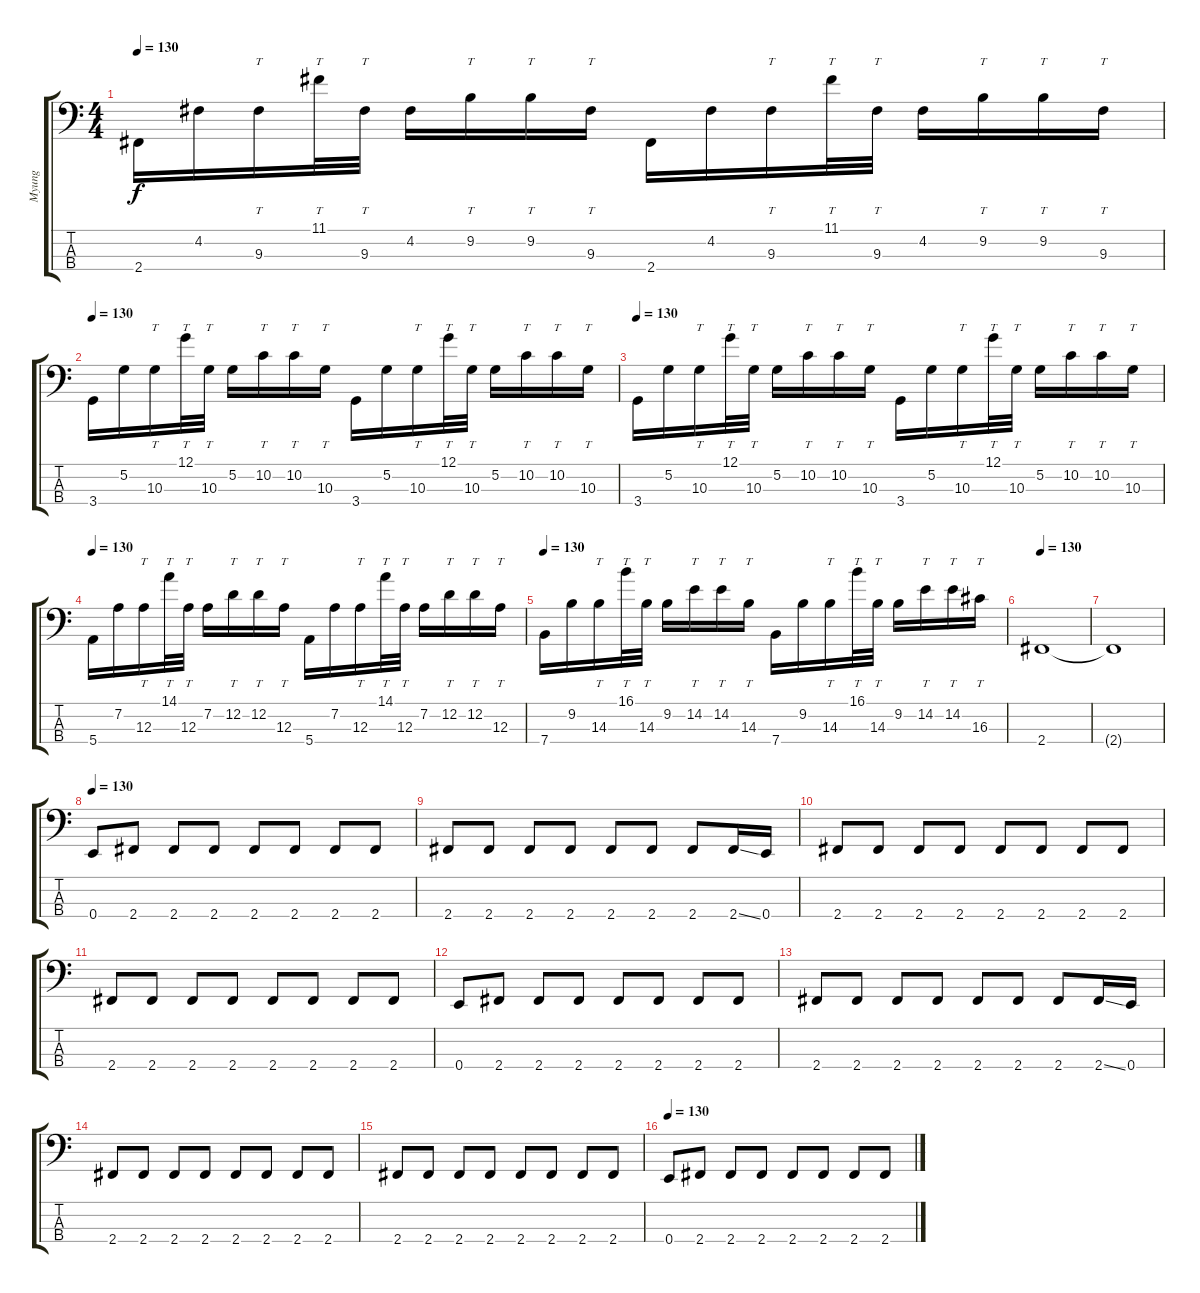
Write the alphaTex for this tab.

\track ("Myung" "Myung") {instrument electricbassfinger}
\staff {score tabs}
\tuning (G2 D2 A1 E1) {hide}
\ts (4 4)
\tempo 130
\clef f4
\ks c
2.4.16{dy f} 4.2.16 9.3.16{tt} 11.1.32{tt} 9.3.32{tt} 4.2.16 9.2.16{tt} 9.2.16{tt} 9.3.16{tt} 2.4.16 4.2.16 9.3.16{tt} 11.1.32{tt} 9.3.32{tt} 4.2.16 9.2.16{tt} 9.2.16{tt} 9.3.16{tt} |
\tempo 130
3.4.16 5.2.16 10.3.16{tt} 12.1.32{tt} 10.3.32{tt} 5.2.16 10.2.16{tt} 10.2.16{tt} 10.3.16{tt} 3.4.16 5.2.16 10.3.16{tt} 12.1.32{tt} 10.3.32{tt} 5.2.16 10.2.16{tt} 10.2.16{tt} 10.3.16{tt} |
\tempo 130
3.4.16 5.2.16 10.3.16{tt} 12.1.32{tt} 10.3.32{tt} 5.2.16 10.2.16{tt} 10.2.16{tt} 10.3.16{tt} 3.4.16 5.2.16 10.3.16{tt} 12.1.32{tt} 10.3.32{tt} 5.2.16 10.2.16{tt} 10.2.16{tt} 10.3.16{tt} |
\tempo 130
5.4.16 7.2.16 12.3.16{tt} 14.1.32{tt} 12.3.32{tt} 7.2.16 12.2.16{tt} 12.2.16{tt} 12.3.16{tt} 5.4.16 7.2.16 12.3.16{tt} 14.1.32{tt} 12.3.32{tt} 7.2.16 12.2.16{tt} 12.2.16{tt} 12.3.16{tt} |
\tempo 130
7.4.16 9.2.16 14.3.16{tt} 16.1.32{tt} 14.3.32{tt} 9.2.16 14.2.16{tt} 14.2.16{tt} 14.3.16{tt} 7.4.16 9.2.16 14.3.16{tt} 16.1.32{tt} 14.3.32{tt} 9.2.16 14.2.16{tt} 14.2.16{tt} 16.3.16{tt} |
\tempo 130
2.4.1 |
2.4{t}.1 |
\tempo 130
0.4.8 2.4.8 2.4.8 2.4.8 2.4.8 2.4.8 2.4.8 2.4.8 |
2.4.8 2.4.8 2.4.8 2.4.8 2.4.8 2.4.8 2.4.8 2.4{ss}.16 0.4.16 |
2.4.8 2.4.8 2.4.8 2.4.8 2.4.8 2.4.8 2.4.8 2.4.8 |
2.4.8 2.4.8 2.4.8 2.4.8 2.4.8 2.4.8 2.4.8 2.4.8 |
0.4.8 2.4.8 2.4.8 2.4.8 2.4.8 2.4.8 2.4.8 2.4.8 |
2.4.8 2.4.8 2.4.8 2.4.8 2.4.8 2.4.8 2.4.8 2.4{ss}.16 0.4.16 |
2.4.8 2.4.8 2.4.8 2.4.8 2.4.8 2.4.8 2.4.8 2.4.8 |
2.4.8 2.4.8 2.4.8 2.4.8 2.4.8 2.4.8 2.4.8 2.4.8 |
\tempo 130
0.4.8 2.4.8 2.4.8 2.4.8 2.4.8 2.4.8 2.4.8 2.4.8
